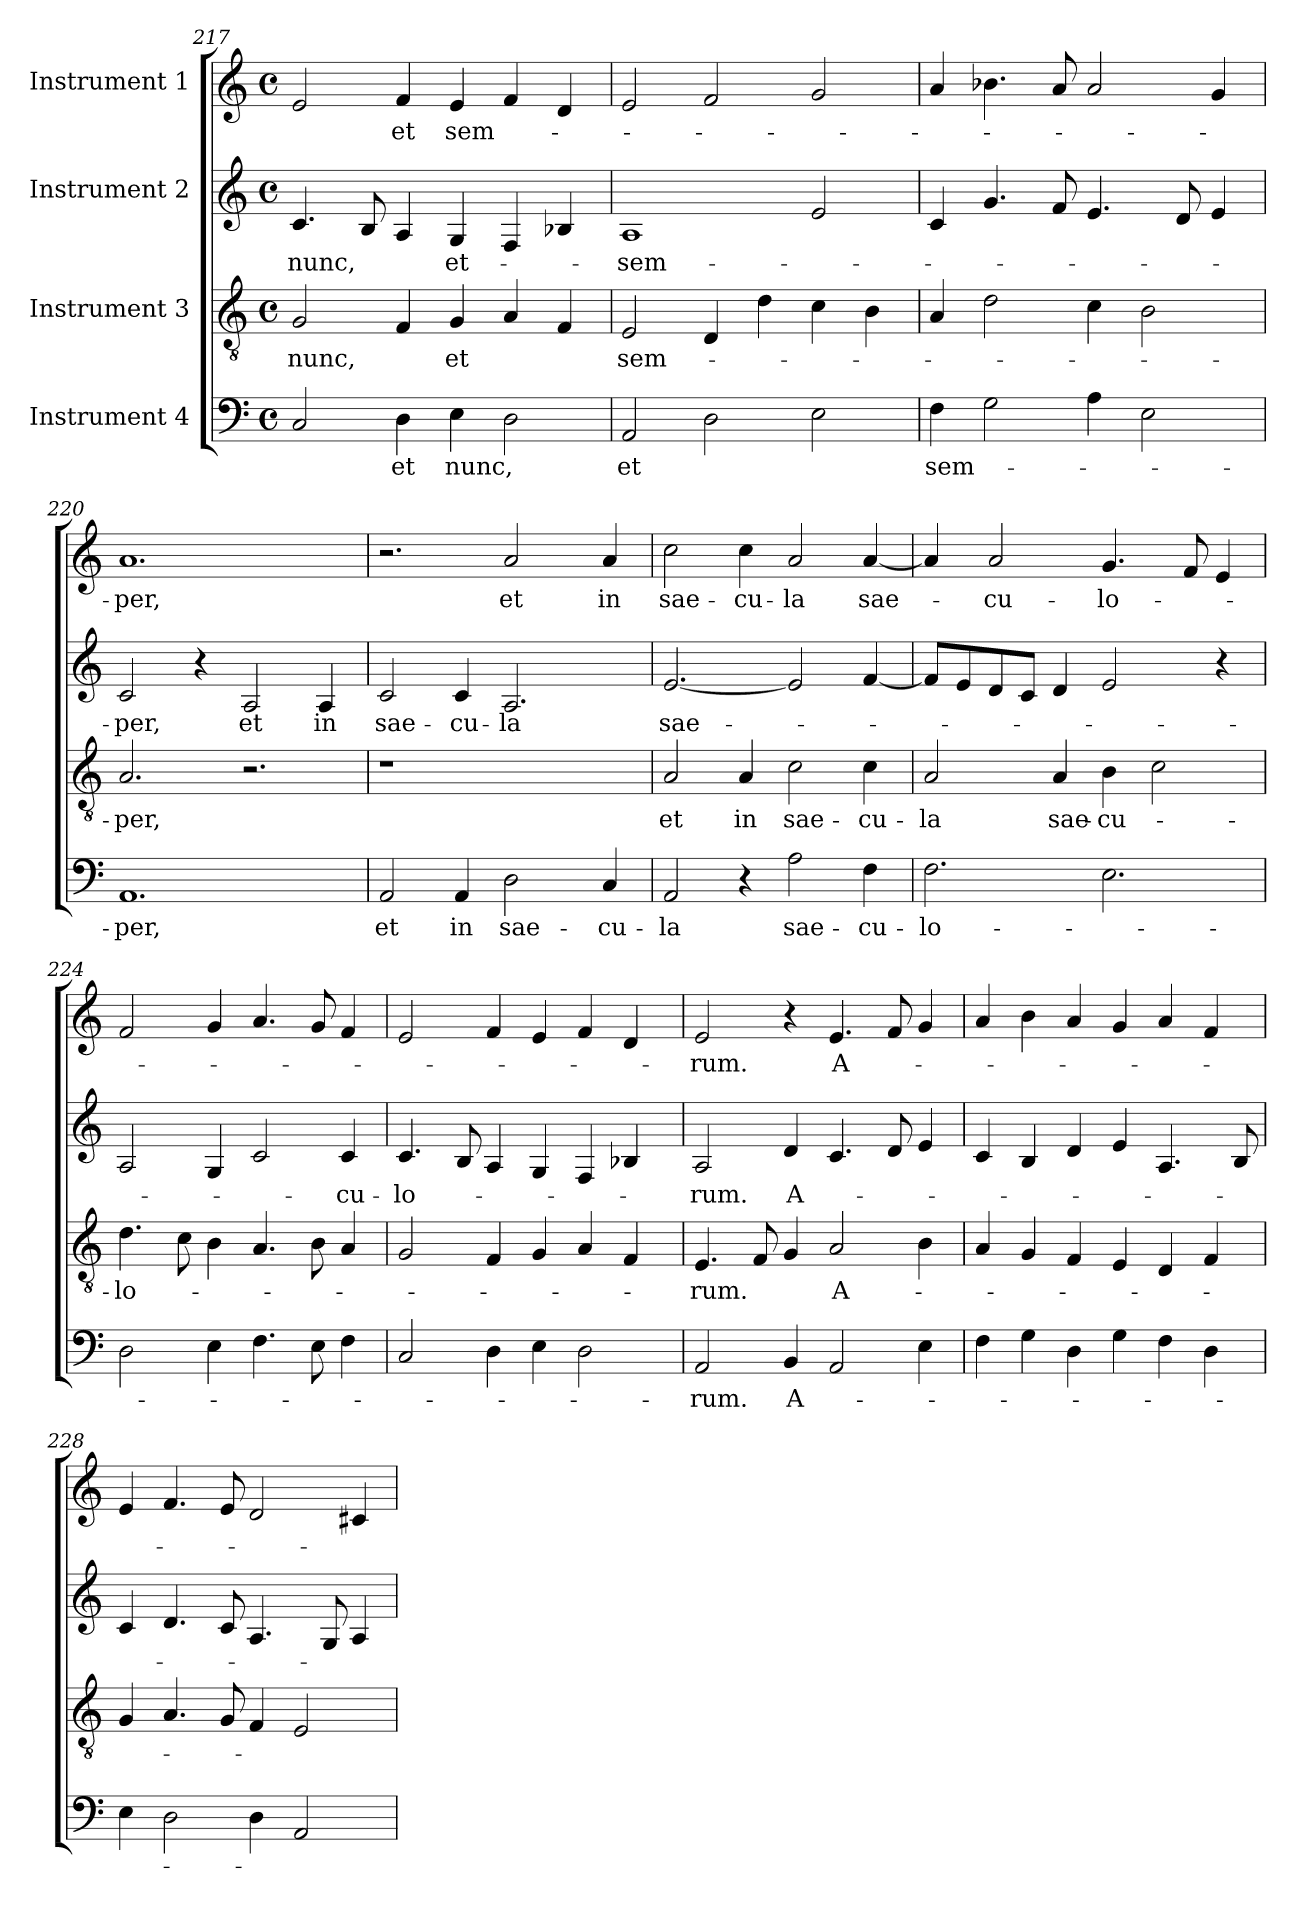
**kern	**text	**kern	**text	**kern	**text	**kern	**text
*part4	*part4	*part3	*part3	*part2	*part2	*part1	*part1
*staff4	*staff4	*staff3	*staff3	*staff2	*staff2	*staff1	*staff1
*I"Instrument 4	*	*I"Instrument 3	*	*I"Instrument 2	*	*I"Instrument 1	*
*clefF4	*	*clefGv2	*	*clefG2	*	*clefG2	*
*M4/4	*	*M4/4	*	*M4/4	*	*M4/4	*
*met(c)	*	*met(c)	*	*met(c)	*	*met(c)	*
=217	=217	=217	=217	=217	=217	=217	=217
!	!	!	!LO:LY:b:cj	!	!LO:LY:b:cj	!	!
2C/	.	2G/	nunc,	4.c/	nunc,	2e/	.
.	.	.	.	8B/	.	.	.
!	!LO:LY:b:cj	!	!	!	!	!	!LO:LY:b:cj
4D\	et	4F/	.	4A/	.	4f/	et
!	!LO:LY:b	!	!LO:LY:b:cj	!	!LO:LY:b:cj	!	!LO:LY:b
4E\	nunc,	4G/	et	4G/	et-	4e/	sem-
2D\	.	4A/	.	4F/	.	4f/	.
.	.	4F/	.	4B-X/	.	4d/	.
=218	=218	=218	=218	=218	=218	=218	=218
!	!LO:LY:b:cj	!	!LO:LY:b	!	!LO:LY:b	!	!
2AA/	et	2E/	sem-	1A	-sem-	2e/	.
2D\	.	4D/	.	.	.	2f/	.
.	.	4d\	.	.	.	.	.
2E\	.	4c\	.	2e/	.	2g/	.
.	.	4B\	.	.	.	.	.
=219	=219	=219	=219	=219	=219	=219	=219
!	!LO:LY:b	!	!	!	!	!	!
4F\	sem-	4A/	.	4c/	.	4a/	.
2G\	.	2d\	.	4.g/	.	4.b-X\	.
.	.	.	.	8f/	.	8a/	.
4A\	.	4c\	.	4.e/	.	2a/	.
2E\	.	2B\	.	.	.	.	.
.	.	.	.	8d/	.	.	.
.	.	.	.	4e/	.	4g/	.
=220	=220	=220	=220	=220	=220	=220	=220
!	!LO:LY:b:cj	!	!LO:LY:b:cj	!	!LO:LY:b:cj	!	!LO:LY:b:cj
1.AA	-per,	2.A/	-per,	2c/	-per,	1.a	-per,
.	.	.	.	4r	.	.	.
!	!	!	!	!	!LO:LY:b:cj	!	!
.	.	2.r	.	2A/	et	.	.
!	!	!	!	!	!LO:LY:b:cj	!	!
.	.	.	.	4A/	in	.	.
!!LO:LB:g=z
=221	=221	=221	=221	=221	=221	=221	=221
!	!LO:LY:b:cj	!LO:N:vis=1	!	!	!LO:LY:b:cj	!	!
2AA/	et	1r	.	2c/	sae-	2.r	.
!	!LO:LY:b:cj	!	!	!	!LO:LY:b:cj	!	!
4AA/	in	.	.	4c/	-cu-	.	.
!	!LO:LY:b:cj	!	!	!	!LO:LY:b:cj	!	!LO:LY:b:cj
2D\	sae-	.	.	2.A/	-la	2a/	et
.	.	2ryy	.	.	.	.	.
!	!LO:LY:b:cj	!	!	!	!	!	!LO:LY:b:cj
4C/	-cu-	.	.	.	.	4a/	in
=222	=222	=222	=222	=222	=222	=222	=222
!	!LO:LY:b:cj	!	!LO:LY:b:cj	!	!LO:LY:b	!	!LO:LY:b:cj
2AA/	-la	2A/	et	[<2.e/	sae-	2cc\	sae-
!	!	!	!LO:LY:b:cj	!	!	!	!LO:LY:b:cj
4r	.	4A/	in	.	.	4cc\	-cu-
!	!LO:LY:b:cj	!	!LO:LY:b:cj	!	!	!	!LO:LY:b:cj
2A\	sae-	2c\	sae-	2e/]	.	2a/	-la
!	!LO:LY:b:cj	!	!LO:LY:b:cj	!	!	!	!LO:LY:b
4F\	-cu-	4c\	-cu-	[<4f/	.	[<4a/	sae-
=223	=223	=223	=223	=223	=223	=223	=223
!	!LO:LY:b:cj	!	!LO:LY:b:cj	!	!	!	!
2.F\	-lo-	2A/	-la	8f/L]	.	4a/]	.
.	.	.	.	8e/	.	.	.
!	!	!	!	!	!	!	!LO:LY:b:cj
.	.	.	.	8d/	.	2a/	-cu-
.	.	.	.	8c/J	.	.	.
!	!	!	!LO:LY:b	!	!	!	!
.	.	4A/	sae-	4d/	.	.	.
!	!	!	!LO:LY:b:cj	!	!	!	!LO:LY:b:cj
2.E\	.	4B\	-cu-	2e/	.	4.g/	-lo-
.	.	2c\	.	.	.	.	.
.	.	.	.	.	.	8f/	.
.	.	.	.	4r	.	4e/	.
=224	=224	=224	=224	=224	=224	=224	=224
!	!	!	!LO:LY:b:cj	!	!	!	!
2D\	.	4.d\	-lo-	2A/	.	2f/	.
.	.	8c\	.	.	.	.	.
4E\	.	4B\	.	4G/	.	4g/	.
4.F\	.	4.A/	.	2c/	.	4.a/	.
8E\	.	8B\	.	.	.	8g/	.
!	!	!	!	!	!LO:LY:b:cj	!	!
4F\	.	4A/	.	4c/	-cu-	4f/	.
!!LO:PB:g=z
=225	=225	=225	=225	=225	=225	=225	=225
!	!	!	!	!	!LO:LY:b:cj	!	!
*	*	*^	*	*	*	*^	*
2C/	.	2G/	4.ryy	.	4.c/	-lo-	2e/	4.ryy	.
.	.	.	1ryy	.	8B/	.	.	1ryy	.
4D\	.	4F/	.	.	4A/	.	4f/	.	.
4E\	.	4G/	.	.	4G/	.	4e/	.	.
2D\	.	4A/	.	.	4F/	.	4f/	.	.
.	.	4F/	.	.	4B-X/	.	4d/	.	.
.	.	.	8ryy	.	.	.	.	8ryy	.
=226	=226	=226	=226	=226	=226	=226	=226	=226	=226
!	!LO:LY:b:cj	!	!	!LO:LY:b:cj	!	!LO:LY:b:cj	!	!	!LO:LY:b:cj
*	*	*v	*v	*	*	*	*v	*v	*
2AA/	-rum.	4.E/	-rum.	2A/	-rum.	2e/	-rum.
.	.	8F/	.	.	.	.	.
!	!LO:LY:b:cj	!	!	!	!LO:LY:b:cj	!	!
4BB/	A-	4G/	.	4d/	A-	4r	.
!	!	!	!LO:LY:b:cj	!	!	!	!LO:LY:b:cj
2AA/	.	2A/	A-	4.c/	.	4.e/	A-
.	.	.	.	8d/	.	8f/	.
4E\	.	4B\	.	4e/	.	4g/	.
=227	=227	=227	=227	=227	=227	=227	=227
4F\	.	4A/	.	4c/	.	4a/	.
4G\	.	4G/	.	4B/	.	4b\	.
4D\	.	4F/	.	4d/	.	4a/	.
4G\	.	4E/	.	4e/	.	4g/	.
4F\	.	4D/	.	4.A/	.	4a/	.
4D\	.	4F/	.	.	.	4f/	.
.	.	.	.	8B/	.	.	.
=228	=228	=228	=228	=228	=228	=228	=228
4E\	.	4G/	.	4c/	.	4e/	.
2D\	.	4.A/	.	4.d/	.	4.f/	.
.	.	8G/	.	8c/	.	8e/	.
4D\	.	4F/	.	4.A/	.	2d/	.
2AA/	.	2E/	.	.	.	.	.
.	.	.	.	8G/	.	.	.
.	.	.	.	4A/	.	4c#/	.
=	=	=	=	=	=	=	=
*-	*-	*-	*-	*-	*-	*-	*-
